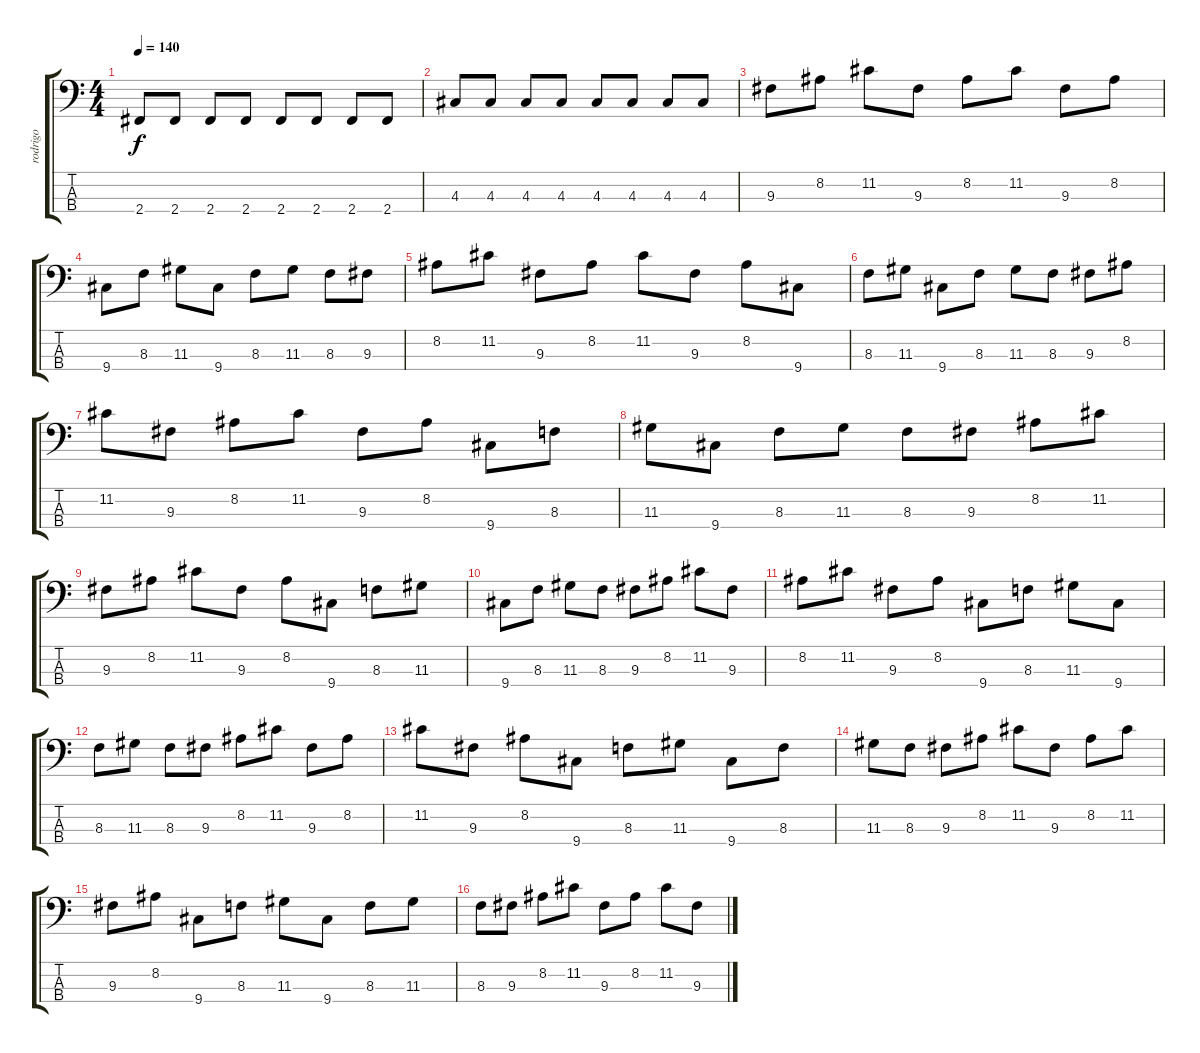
\track ("rodrigo" "rodrigo") {instrument electricbassfinger}
\staff {score tabs}
\tuning (G2 D2 A1 E1) {hide}
\ts (4 4)
\tempo 140
\clef f4
\ks c
2.4.8{dy f} 2.4.8 2.4.8 2.4.8 2.4.8 2.4.8 2.4.8 2.4.8 |
4.3.8 4.3.8 4.3.8 4.3.8 4.3.8 4.3.8 4.3.8 4.3.8 |
9.3.8 8.2.8 11.2.8 9.3.8 8.2.8 11.2.8 9.3.8 8.2.8 |
9.4.8 8.3.8 11.3.8 9.4.8 8.3.8 11.3.8 8.3.8 9.3.8 |
8.2.8 11.2.8 9.3.8 8.2.8 11.2.8 9.3.8 8.2.8 9.4.8 |
8.3.8 11.3.8 9.4.8 8.3.8 11.3.8 8.3.8 9.3.8 8.2.8 |
11.2.8 9.3.8 8.2.8 11.2.8 9.3.8 8.2.8 9.4.8 8.3.8 |
11.3.8 9.4.8 8.3.8 11.3.8 8.3.8 9.3.8 8.2.8 11.2.8 |
9.3.8 8.2.8 11.2.8 9.3.8 8.2.8 9.4.8 8.3.8 11.3.8 |
9.4.8 8.3.8 11.3.8 8.3.8 9.3.8 8.2.8 11.2.8 9.3.8 |
8.2.8 11.2.8 9.3.8 8.2.8 9.4.8 8.3.8 11.3.8 9.4.8 |
8.3.8 11.3.8 8.3.8 9.3.8 8.2.8 11.2.8 9.3.8 8.2.8 |
11.2.8 9.3.8 8.2.8 9.4.8 8.3.8 11.3.8 9.4.8 8.3.8 |
11.3.8 8.3.8 9.3.8 8.2.8 11.2.8 9.3.8 8.2.8 11.2.8 |
9.3.8 8.2.8 9.4.8 8.3.8 11.3.8 9.4.8 8.3.8 11.3.8 |
8.3.8 9.3.8 8.2.8 11.2.8 9.3.8 8.2.8 11.2.8 9.3.8
